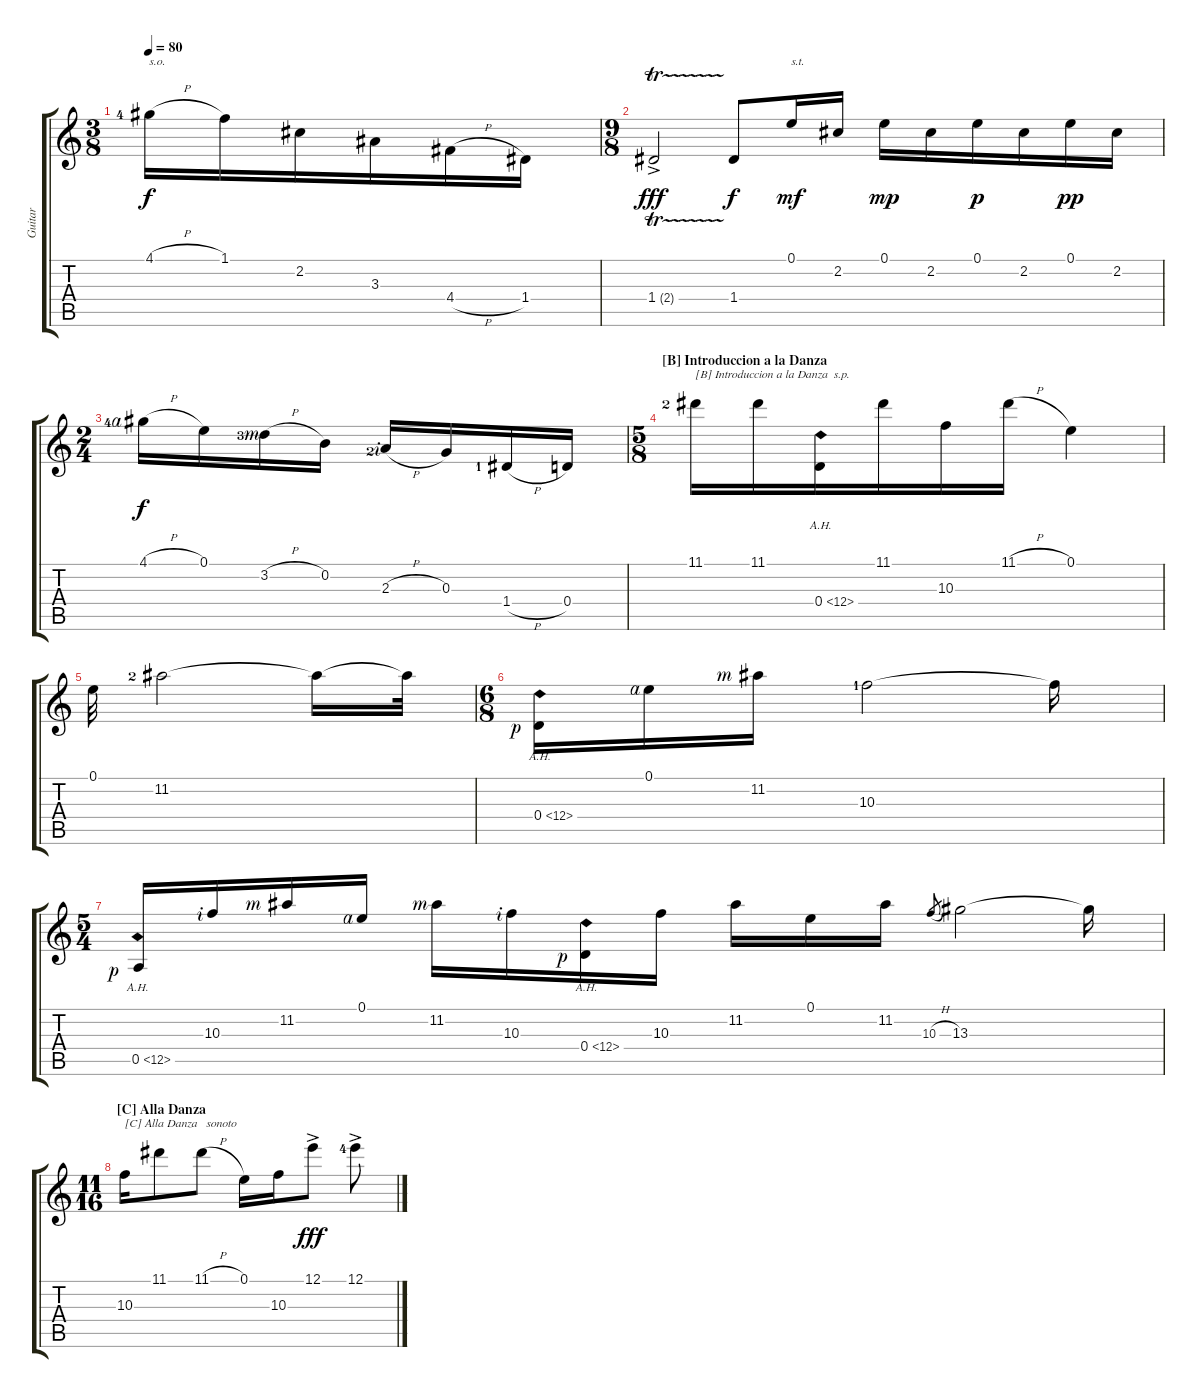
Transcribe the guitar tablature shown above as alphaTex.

\track ("Guitar" "Guitar") {instrument acousticguitarnylon}
\staff {score tabs}
\tuning (E4 B3 G3 D3 A2 E2) {hide}
\ts (3 8)
\tempo 80
\clef g2
\ks c
4.1{h lf 5}.16{txt "s.o." dy f} 1.1.16 2.2.16 3.3.16 4.4{h}.16 1.4.16 |
\ts (9 8)
1.4{tr (2 32) ac}.2{dy fff} 1.4.8{dy f} 0.1.16{txt "s.t." dy mf} 2.2.16 0.1.16{dy mp} 2.2.16 0.1.16{dy p} 2.2.16 0.1.16{dy pp} 2.2.16 |
\ts (2 4)
4.1{h lf 5 rf 4}.16{dy f} 0.1.16 3.2{h lf 4 rf 3}.16 0.2.16 2.3{h lf 3 rf 2}.16 0.3.16 1.4{h lf 2}.16 0.4.16 |
\ts (5 8)
\section ("" "[B] Introduccion a la Danza")
11.1{lf 3}.16{txt "[B] Introduccion a la Danza  s.p."} 11.1.16 0.4{ah 12}.16 11.1.16 10.3.16 11.1{h}.16 0.1.4 |
0.1.32 11.2{lf 3}.2 11.2{t}.16 11.2{t}.32 |
\ts (6 8)
0.4{ah 12 rf 1}.16 0.1{rf 4}.16 11.2{rf 3}.16 10.3{lf 2}.2 10.3{t}.16 |
\ts (5 4)
0.5{ah 12 rf 1}.16 10.3{rf 2}.16 11.2{rf 3}.16 0.1{rf 4}.16 11.2{rf 3}.16 10.3{rf 2}.16 0.4{ah 12 rf 1}.16 10.3.16 11.2.16 0.1.16 11.2.16 10.3{h}.8{gr} 13.3.2 13.3{t}.16 |
\ts (11 16)
\section ("" "[C] Alla Danza")
10.3.16{txt "[C] Alla Danza   sonoto"} 11.1.8 11.1{h}.8 0.1.16 10.3.16 12.1{ac}.8{dy fff} 12.1{ac lf 5}.8
